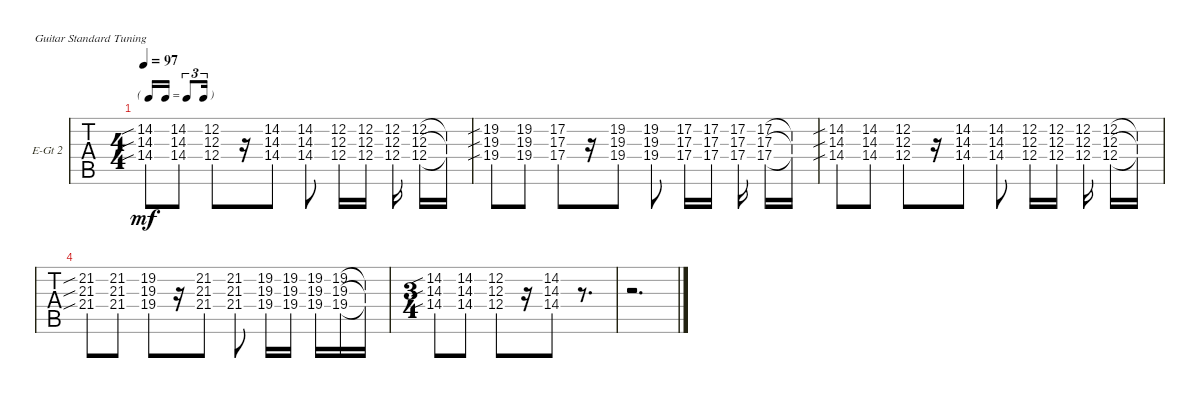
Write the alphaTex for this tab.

\defaultSystemsLayout 4
\bracketExtendMode nobrackets
\firstSystemTrackNameOrientation horizontal
\otherSystemsTrackNameOrientation horizontal
\defaultBarNumberDisplay FirstOfSystem
\track ("Guitar 2" "E-Gt 2") {instrument distortionguitar}
\staff {tabs}
\tuning (E4 B3 G3 D3 A2 E2)
\ts (4 4)
\tf triplet16th
\tempo 97
\clef g2
\ks c
(14.3{sib st} 14.4{sib st} 14.2{sib st}).8{dy mf} (14.3{st} 14.4{st} 14.2{st}).8 (12.3 12.4 12.2).8 r.16 (14.3{st} 14.4{st} 14.2{st}).8 (14.3{st} 14.4{st} 14.2{st}).8{beam split} (12.3 12.4 12.2).16{beam merge} (12.3 12.4 12.2).16{beam split} (12.3 12.4 12.2).16{beam split} (12.3 12.4 12.2).16{beam merge} (12.3{t} 12.4{t} 12.2{t}).16 |
(19.3{sib st} 19.4{sib st} 19.2{sib st}).8 (19.3{st} 19.4{st} 19.2{st}).8 (17.3 17.4 17.2).8 r.16 (19.3{st} 19.4{st} 19.2{st}).8 (19.3{st} 19.4{st} 19.2{st}).8{beam split} (17.3 17.4 17.2).16{beam merge} (17.3 17.4 17.2).16{beam split} (17.3 17.4 17.2).16{beam split} (17.3 17.4 17.2).16 (17.3{t} 17.4{t} 17.2{t}).16 |
(14.3{sib st} 14.4{sib st} 14.2{sib st}).8 (14.3{st} 14.4{st} 14.2{st}).8 (12.3 12.4 12.2).8 r.16 (14.3{st} 14.4{st} 14.2{st}).8 (14.3{st} 14.4{st} 14.2{st}).8{beam split} (12.3 12.4 12.2).16{beam merge} (12.3 12.4 12.2).16{beam split} (12.3 12.4 12.2).16{beam split} (12.3 12.4 12.2).16{beam merge} (12.3{t} 12.4{t} 12.2{t}).16 |
(21.3{sib st} 21.4{sib st} 21.2{sib st}).8 (21.3{st} 21.4{st} 21.2{st}).8 (19.3 19.4 19.2).8 r.16 (21.3{st} 21.4{st} 21.2{st}).8 (21.3{st} 21.4{st} 21.2{st}).8{beam split} (19.3 19.4 19.2).16{beam merge} (19.3 19.4 19.2).16{beam split} (19.3 19.4 19.2).16 (19.3 19.4 19.2).16 (19.3{t} 19.4{t} 19.2{t}).16 |
\ts (3 4)
(14.3{sib st} 14.4{sib st} 14.2{sib st}).8 (14.3{st} 14.4{st} 14.2{st}).8 (12.3 12.4 12.2).8 r.16 (14.3{st} 14.4{st} 14.2{st}).8 r.8{d beam split} |
r.2{d}
